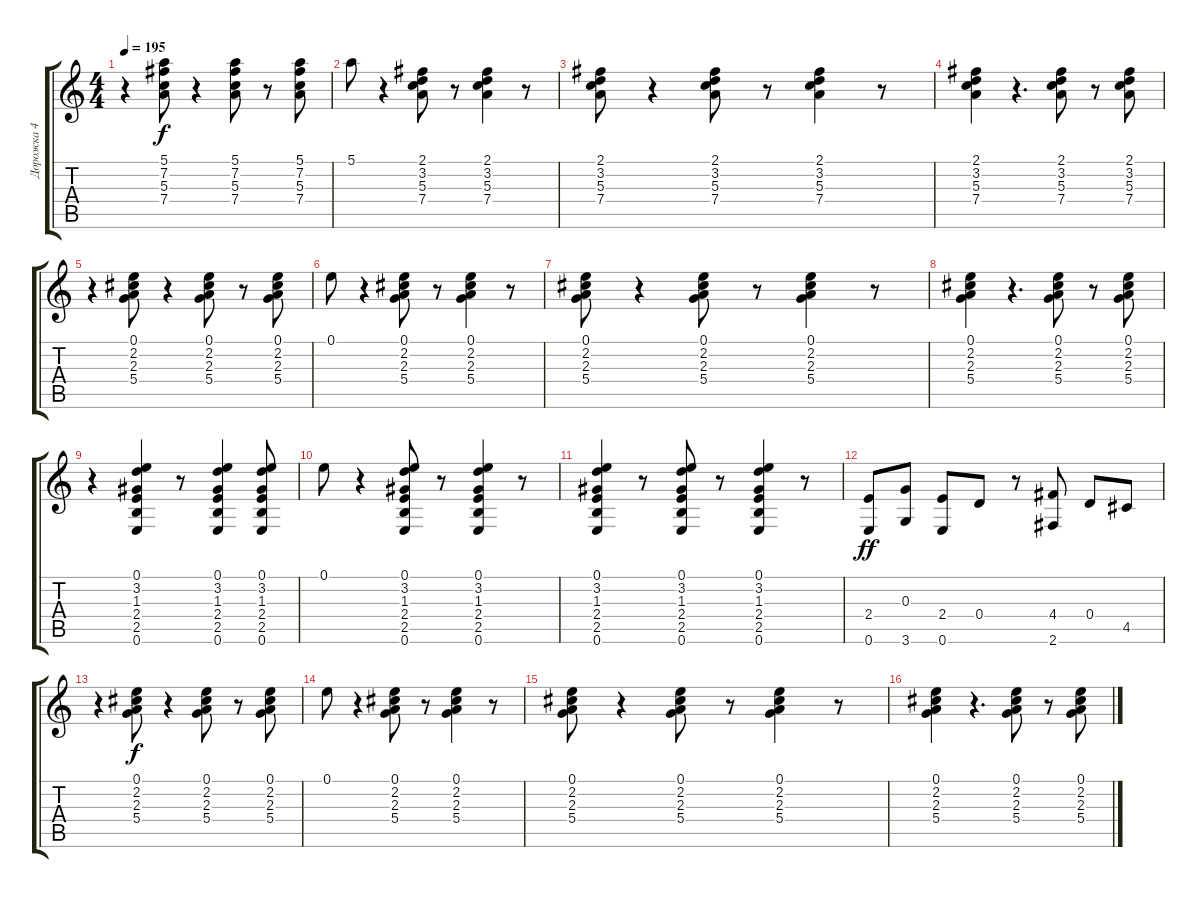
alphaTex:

\track ("Дорожка 4" "Дорожка 4") {instrument electricguitarmuted}
\staff {score tabs}
\tuning (E4 B3 G3 D3 A2 E2) {hide}
\ts (4 4)
\tempo 195
\clef g2
\ks c
r.4{dy f} (5.1 7.2 5.3 7.4).8 r.4 (5.1 7.2 5.3 7.4).8 r.8 (5.1 7.2 5.3 7.4).8 |
5.1.8 r.4 (2.1 3.2 5.3 7.4).8 r.8 (2.1 3.2 5.3 7.4).4 r.8 |
(2.1 3.2 5.3 7.4).8 r.4 (2.1 3.2 5.3 7.4).8 r.8 (2.1 3.2 5.3 7.4).4 r.8 |
(2.1 3.2 5.3 7.4).4 r.4{d} (2.1 3.2 5.3 7.4).8 r.8 (2.1 3.2 5.3 7.4).8 |
r.4 (0.1 2.2 2.3 5.4).8 r.4 (0.1 2.2 2.3 5.4).8 r.8 (0.1 2.2 2.3 5.4).8 |
0.1.8 r.4 (0.1 2.2 2.3 5.4).8 r.8 (0.1 2.2 2.3 5.4).4 r.8 |
(0.1 2.2 2.3 5.4).8 r.4 (0.1 2.2 2.3 5.4).8 r.8 (0.1 2.2 2.3 5.4).4 r.8 |
(0.1 2.2 2.3 5.4).4 r.4{d} (0.1 2.2 2.3 5.4).8 r.8 (0.1 2.2 2.3 5.4).8 |
r.4 (0.1 3.2 1.3 2.4 2.5 0.6).4 r.8 (0.1 3.2 1.3 2.4 2.5 0.6).4 (0.1 3.2 1.3 2.4 2.5 0.6).8 |
0.1.8 r.4 (0.1 3.2 1.3 2.4 2.5 0.6).8 r.8 (0.1 3.2 1.3 2.4 2.5 0.6).4 r.8 |
(0.1 3.2 1.3 2.4 2.5 0.6).4 r.8 (0.1 3.2 1.3 2.4 2.5 0.6).8 r.8 (0.1 3.2 1.3 2.4 2.5 0.6).4 r.8 |
(2.4 0.6).8{dy ff} (0.3 3.6).8 (2.4 0.6).8 0.4.8 r.8 (4.4 2.6).8 0.4.8 4.5.8 |
r.4 (0.1 2.2 2.3 5.4).8{dy f} r.4 (0.1 2.2 2.3 5.4).8 r.8 (0.1 2.2 2.3 5.4).8 |
0.1.8 r.4 (0.1 2.2 2.3 5.4).8 r.8 (0.1 2.2 2.3 5.4).4 r.8 |
(0.1 2.2 2.3 5.4).8 r.4 (0.1 2.2 2.3 5.4).8 r.8 (0.1 2.2 2.3 5.4).4 r.8 |
(0.1 2.2 2.3 5.4).4 r.4{d} (0.1 2.2 2.3 5.4).8 r.8 (0.1 2.2 2.3 5.4).8
